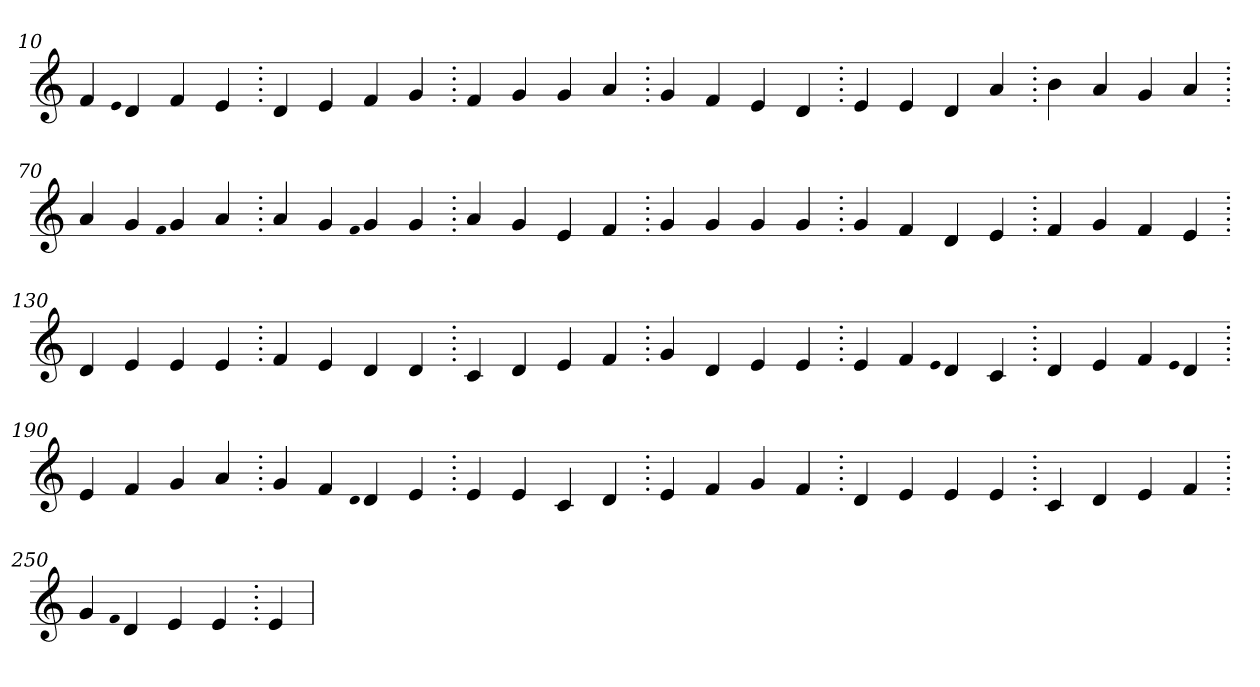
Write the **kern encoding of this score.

**kern
*part1
*staff1
*clefG2
=10.
4f
qqe
4d
4f
4e
=20.
4d
4e
4f
4g
=30.
4f
4g
4g
4a
=40.
4g
4f
4e
4d
=50.
4e
4e
4d
4a
=60.
4b
4a
4g
4a
=70.
4a
4g
qqf
4g
4a
=80.
4a
4g
qqf
4g
4g
=90.
4a
4g
4e
4f
=100.
4g
4g
4g
4g
=110.
4g
4f
4d
4e
=120.
4f
4g
4f
4e
=130.
4d
4e
4e
4e
=140.
4f
4e
4d
4d
=150.
4c
4d
4e
4f
=160.
4g
4d
4e
4e
=170.
4e
4f
qqe
4d
4c
=180.
4d
4e
4f
qqe
4d
=190.
4e
4f
4g
4a
=200.
4g
4f
qqd
4d
4e
=210.
4e
4e
4c
4d
=220.
4e
4f
4g
4f
=230.
4d
4e
4e
4e
=240.
4c
4d
4e
4f
=250.
4g
qqf
4d
4e
4e
=260.
4e
=
*-
